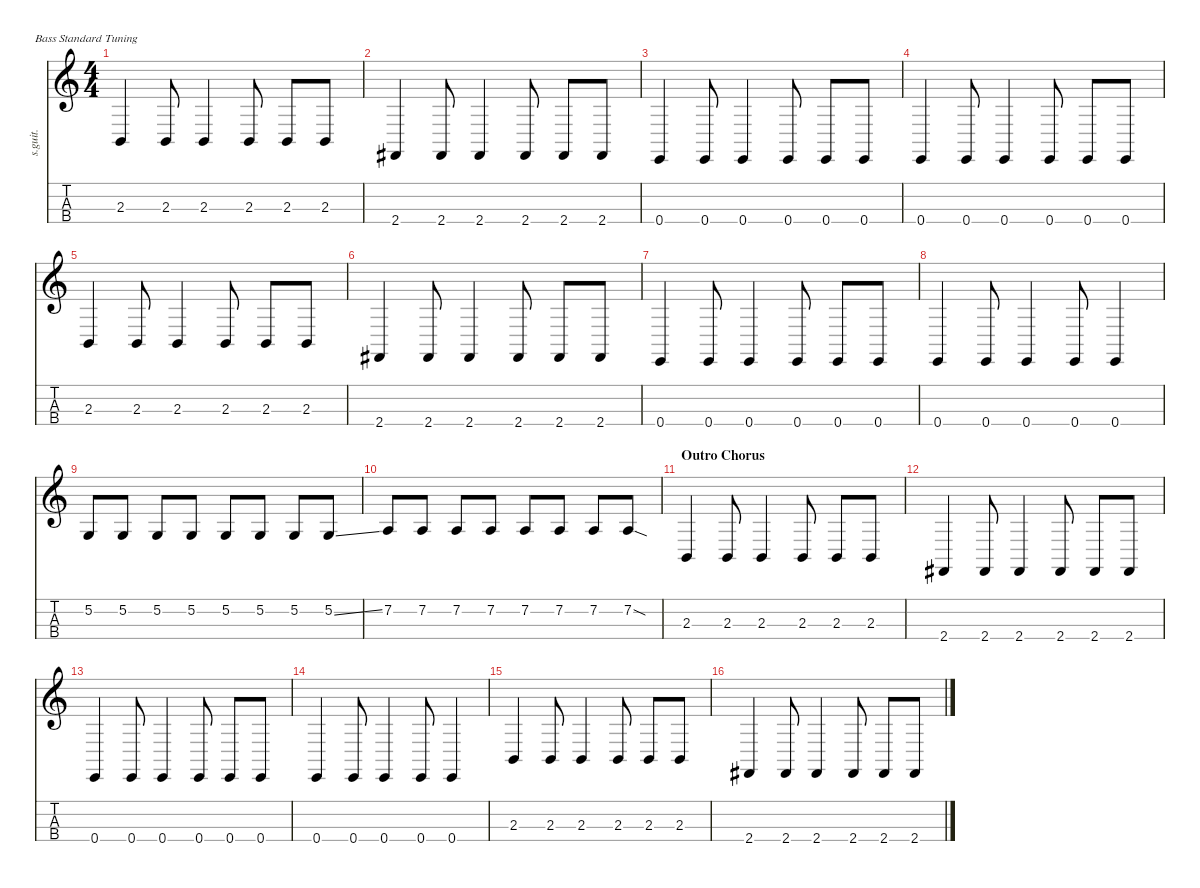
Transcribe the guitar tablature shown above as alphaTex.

\defaultSystemsLayout 4
\hideDynamics
\bracketExtendMode nobrackets
\track ("Nate Mendel" "s.guit.") {instrument electricbasspick}
\staff {score tabs}
\tuning (G2 D2 A1 E1)
\ts (4 4)
\tempo (136 hide)
\clef g2
\ks c
2.3.4{dy f} 2.3.8 2.3.4 2.3.8 2.3.8 2.3.8 |
2.4{acc #}.4 2.4{acc #}.8 2.4{acc #}.4 2.4{acc #}.8 2.4{acc #}.8 2.4{acc #}.8 |
0.4.4 0.4.8 0.4.4 0.4.8 0.4.8 0.4.8 |
0.4.4 0.4.8 0.4.4 0.4.8 0.4.8 0.4.8 |
2.3.4 2.3.8 2.3.4 2.3.8 2.3.8 2.3.8 |
2.4{acc #}.4 2.4{acc #}.8 2.4{acc #}.4 2.4{acc #}.8 2.4{acc #}.8 2.4{acc #}.8 |
0.4.4 0.4.8 0.4.4 0.4.8 0.4.8 0.4.8 |
0.4.4 0.4.8 0.4.4 0.4.8 0.4.4 |
5.2.8 5.2.8 5.2.8 5.2.8 5.2.8 5.2.8 5.2.8 5.2{ss}.8 |
7.2.8 7.2.8 7.2.8 7.2.8 7.2.8 7.2.8 7.2.8 7.2{sod}.8 |
\section ("" "Outro Chorus ")
2.3.4 2.3.8 2.3.4 2.3.8 2.3.8 2.3.8 |
2.4{acc #}.4 2.4{acc #}.8 2.4{acc #}.4 2.4{acc #}.8 2.4{acc #}.8 2.4{acc #}.8 |
0.4.4 0.4.8 0.4.4 0.4.8 0.4.8 0.4.8 |
0.4.4 0.4.8 0.4.4 0.4.8 0.4.4 |
2.3.4 2.3.8 2.3.4 2.3.8 2.3.8 2.3.8 |
2.4{acc #}.4 2.4{acc #}.8 2.4{acc #}.4 2.4{acc #}.8 2.4{acc #}.8 2.4{acc #}.8
